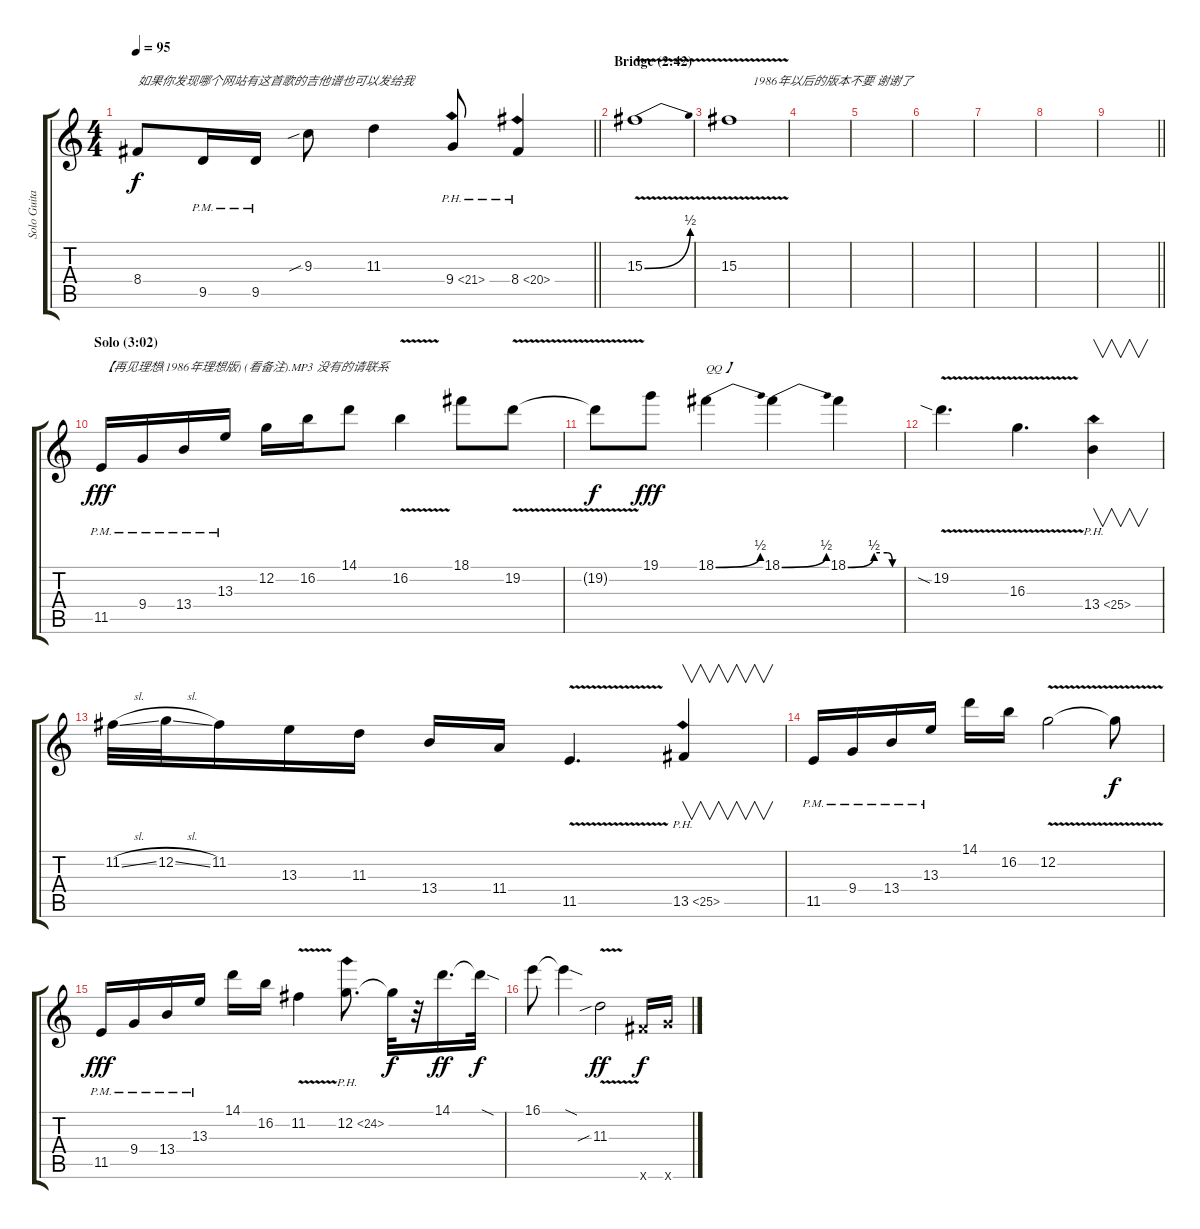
\track ("Solo Guitar 1" "Solo Guita") {instrument distortionguitar}
\staff {score tabs}
\tuning (C4 G3 Eb3 Bb2 F2 C2) {hide}
\ts (4 4)
\tempo 95
\clef g2
\barLineRight lightlight
\ks c
8.4.8{txt "如果你发现哪个网站有这首歌的吉他谱也可以发给我" dy f} 9.5{pm}.16 9.5{pm}.16 9.3{sib}.8 11.3.4 9.4{ph 12}.8{volume 13} 8.4{ph 12}.4 |
\section ("" "Bridge (2:42)")
15.3{be (bend 0 0 60 2) v}.1 |
15.3{v}.1{txt "        1986年以后的版本不要 谢谢了"} |
|
|
|
|
|
\barLineRight lightlight
|
\section ("" "Solo (3:02)")
11.5{pm}.16{txt "【再见理想(1986年理想版) (看备注).MP3 没有的请联系" dy fff volume 16 balance 8} 9.4{pm}.16 13.4{pm}.16 13.3{pm}.16 12.2.16 16.2.16 14.1.8 16.2{v}.4 18.1.8 19.2{v}.8 |
19.2{t}.8{dy f} 19.1.8{dy fff} 18.1{be (bend 0 0 60 2)}.4{txt "QQ 】"} 18.1{be (bend 0 0 60 2)}.4 18.1{be (custom 0 0 30 2 45 2 51 0 60 0)}.4 |
19.2{v sia}.4{d} 16.3{v}.4{d} 13.4{ph 12}.4{v} |
11.2{sl}.32 12.2{sl}.32 11.2.16 13.3.16 11.3.16 13.4.16 11.4.16 11.5{v}.4{d} 13.5{ph 12}.4{v} |
11.5{pm}.16 9.4{pm}.16 13.4{pm}.16 13.3{pm}.16 14.1.16 16.2.16 12.2{v}.2 12.2{t}.8{dy f} |
11.5{pm}.16{dy fff volume 16 instrument distortionguitar} 9.4{pm}.16 13.4{pm}.16 13.3{pm}.16 14.1.16 16.2.16 11.2{v}.4 12.2{ph 12}.8{d} 12.2{t}.32{dy f} r.32 14.1.16{d dy ff instrument guitarharmonics} 14.1{sod t}.32{dy f} |
16.1.8{balance 14} 16.1{sod t}.4 11.3{v sib}.2{dy ff instrument distortionguitar} 18.6{x}.16{dy f} 19.6{x}.16
